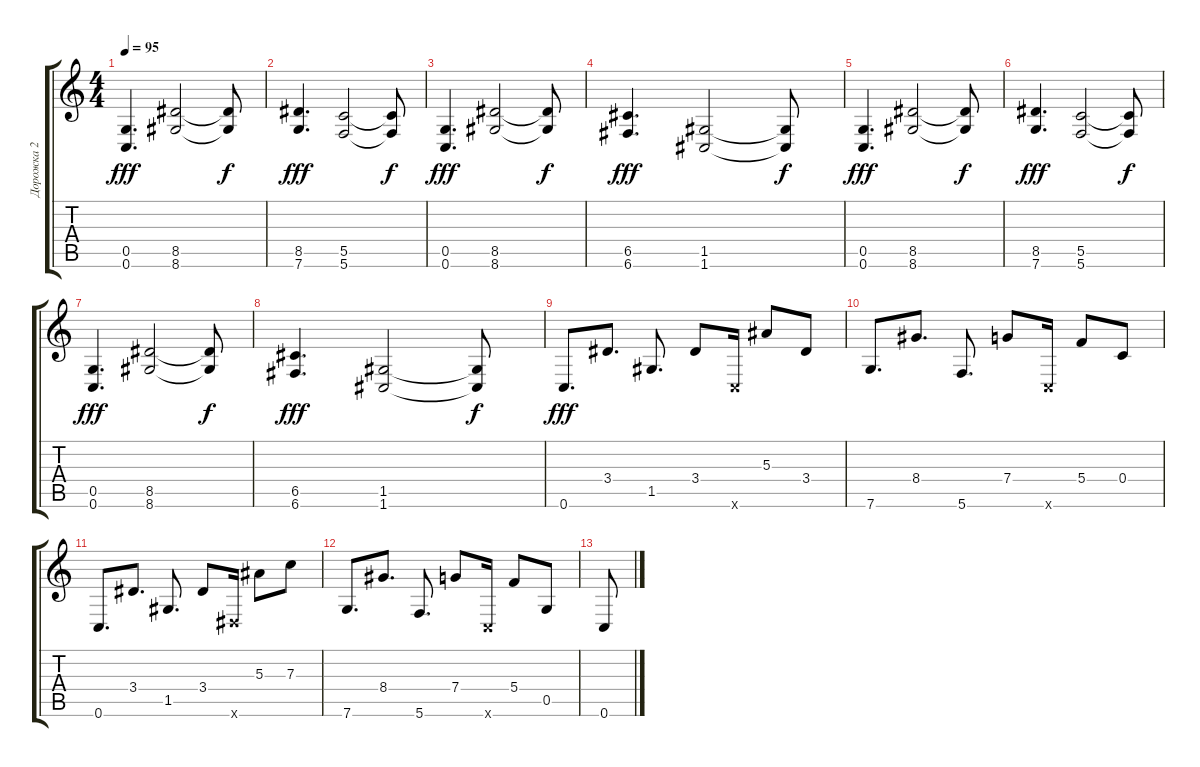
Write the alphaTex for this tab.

\track ("Дорожка 2" "Дорожка 2") {instrument overdrivenguitar}
\staff {score tabs}
\tuning (D4 A3 F3 C3 G2 C2) {hide}
\ts (4 4)
\tempo 95
\clef g2
\ks c
(0.5 0.6).4{d dy fff} (8.5 8.6).2 (8.5{t} 8.6{t}).8{dy f} |
(8.5 7.6).4{d dy fff} (5.5 5.6).2 (5.5{t} 5.6{t}).8{dy f} |
(0.5 0.6).4{d dy fff} (8.5 8.6).2 (8.5{t} 8.6{t}).8{dy f} |
(6.5 6.6).4{d dy fff} (1.5 1.6).2 (1.5{t} 1.6{t}).8{dy f} |
(0.5 0.6).4{d dy fff} (8.5 8.6).2 (8.5{t} 8.6{t}).8{dy f} |
(8.5 7.6).4{d dy fff} (5.5 5.6).2 (5.5{t} 5.6{t}).8{dy f} |
(0.5 0.6).4{d dy fff} (8.5 8.6).2 (8.5{t} 8.6{t}).8{dy f} |
(6.5 6.6).4{d dy fff} (1.5 1.6).2 (1.5{t} 1.6{t}).8{dy f} |
0.6.8{d dy fff volume 4 balance 8 instrument acousticguitarsteel} 3.4.8{d} 1.5.8{d} 3.4.8 0.6{x}.16 5.3.8 3.4.8 |
7.6.8{d} 8.4.8{d} 5.6.8{d} 7.4.8 0.6{x}.16 5.4.8 0.4.8 |
0.6.8{d} 3.4.8{d} 1.5.8{d} 3.4.8 3.6{x}.16 5.3.8 7.3.8 |
7.6.8{d} 8.4.8{d} 5.6.8{d} 7.4.8 0.6{x}.16 5.4.8 0.5.8 |
0.6.8
